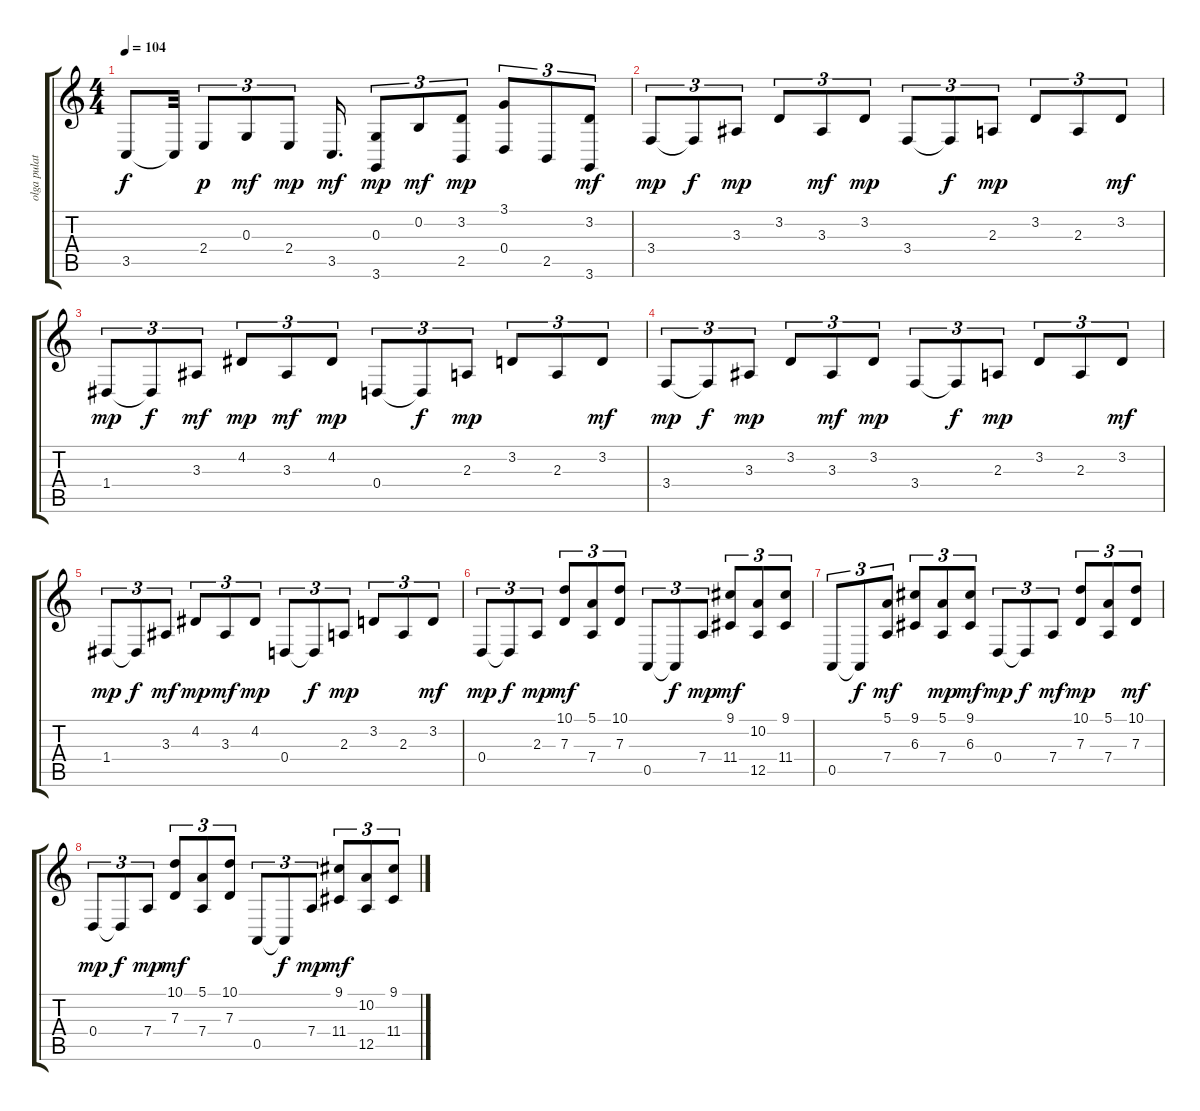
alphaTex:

\track ("olga pulatova" "olga pulat") {instrument acousticgrandpiano}
\staff {score tabs}
\tuning (E4 B3 G3 D3 A2 E2) {hide}
\ts (4 4)
\tempo 104
\clef g2
\ks c
3.5{t}.8{dy f} 3.5{t}.32 2.4.8{tu (3 2) dy p} 0.3.8{tu (3 2) dy mf} 2.4.8{tu (3 2) dy mp} 3.5.16{d dy mf} (0.3 3.6).8{tu (3 2) dy mp} 0.2.8{tu (3 2) dy mf} (3.2 2.5).8{tu (3 2) dy mp} (3.1 0.4).8{tu (3 2)} 2.5.8{tu (3 2)} (3.2 3.6).8{tu (3 2) dy mf} |
3.4.8{tu (3 2) dy mp} 3.4{t}.8{tu (3 2) dy f} 3.3.8{tu (3 2) dy mp} 3.2.8{tu (3 2)} 3.3.8{tu (3 2) dy mf} 3.2.8{tu (3 2) dy mp} 3.4.8{tu (3 2)} 3.4{t}.8{tu (3 2) dy f} 2.3.8{tu (3 2) dy mp} 3.2.8{tu (3 2)} 2.3.8{tu (3 2)} 3.2.8{tu (3 2) dy mf} |
1.4.8{tu (3 2) dy mp} 1.4{t}.8{tu (3 2) dy f} 3.3.8{tu (3 2) dy mf} 4.2.8{tu (3 2) dy mp} 3.3.8{tu (3 2) dy mf} 4.2.8{tu (3 2) dy mp} 0.4.8{tu (3 2)} 0.4{t}.8{tu (3 2) dy f} 2.3.8{tu (3 2) dy mp} 3.2.8{tu (3 2)} 2.3.8{tu (3 2)} 3.2.8{tu (3 2) dy mf} |
3.4.8{tu (3 2) dy mp} 3.4{t}.8{tu (3 2) dy f} 3.3.8{tu (3 2) dy mp} 3.2.8{tu (3 2)} 3.3.8{tu (3 2) dy mf} 3.2.8{tu (3 2) dy mp} 3.4.8{tu (3 2)} 3.4{t}.8{tu (3 2) dy f} 2.3.8{tu (3 2) dy mp} 3.2.8{tu (3 2)} 2.3.8{tu (3 2)} 3.2.8{tu (3 2) dy mf} |
1.4.8{tu (3 2) dy mp} 1.4{t}.8{tu (3 2) dy f} 3.3.8{tu (3 2) dy mf} 4.2.8{tu (3 2) dy mp} 3.3.8{tu (3 2) dy mf} 4.2.8{tu (3 2) dy mp} 0.4.8{tu (3 2)} 0.4{t}.8{tu (3 2) dy f} 2.3.8{tu (3 2) dy mp} 3.2.8{tu (3 2)} 2.3.8{tu (3 2)} 3.2.8{tu (3 2) dy mf} |
0.4.8{tu (3 2) dy mp} 0.4{t}.8{tu (3 2) dy f} 2.3.8{tu (3 2) dy mp} (10.1 7.3).8{tu (3 2) dy mf} (5.1 7.4).8{tu (3 2)} (10.1 7.3).8{tu (3 2)} 0.5.8{tu (3 2)} 0.5{t}.8{tu (3 2) dy f} 7.4.8{tu (3 2) dy mp} (9.1 11.4).8{tu (3 2) dy mf} (10.2 12.5).8{tu (3 2)} (9.1 11.4).8{tu (3 2)} |
0.5.8{tu (3 2)} 0.5{t}.8{tu (3 2) dy f} (5.1 7.4).8{tu (3 2) dy mf} (9.1 6.3).8{tu (3 2)} (5.1 7.4).8{tu (3 2) dy mp} (9.1 6.3).8{tu (3 2) dy mf} 0.4.8{tu (3 2) dy mp} 0.4{t}.8{tu (3 2) dy f} 7.4.8{tu (3 2) dy mf} (10.1 7.3).8{tu (3 2) dy mp} (5.1 7.4).8{tu (3 2)} (10.1 7.3).8{tu (3 2) dy mf} |
0.4.8{tu (3 2) dy mp} 0.4{t}.8{tu (3 2) dy f} 7.4.8{tu (3 2) dy mp} (10.1 7.3).8{tu (3 2) dy mf} (5.1 7.4).8{tu (3 2)} (10.1 7.3).8{tu (3 2)} 0.5.8{tu (3 2)} 0.5{t}.8{tu (3 2) dy f} 7.4.8{tu (3 2) dy mp} (9.1 11.4).8{tu (3 2) dy mf} (10.2 12.5).8{tu (3 2)} (9.1 11.4).8{tu (3 2)}
